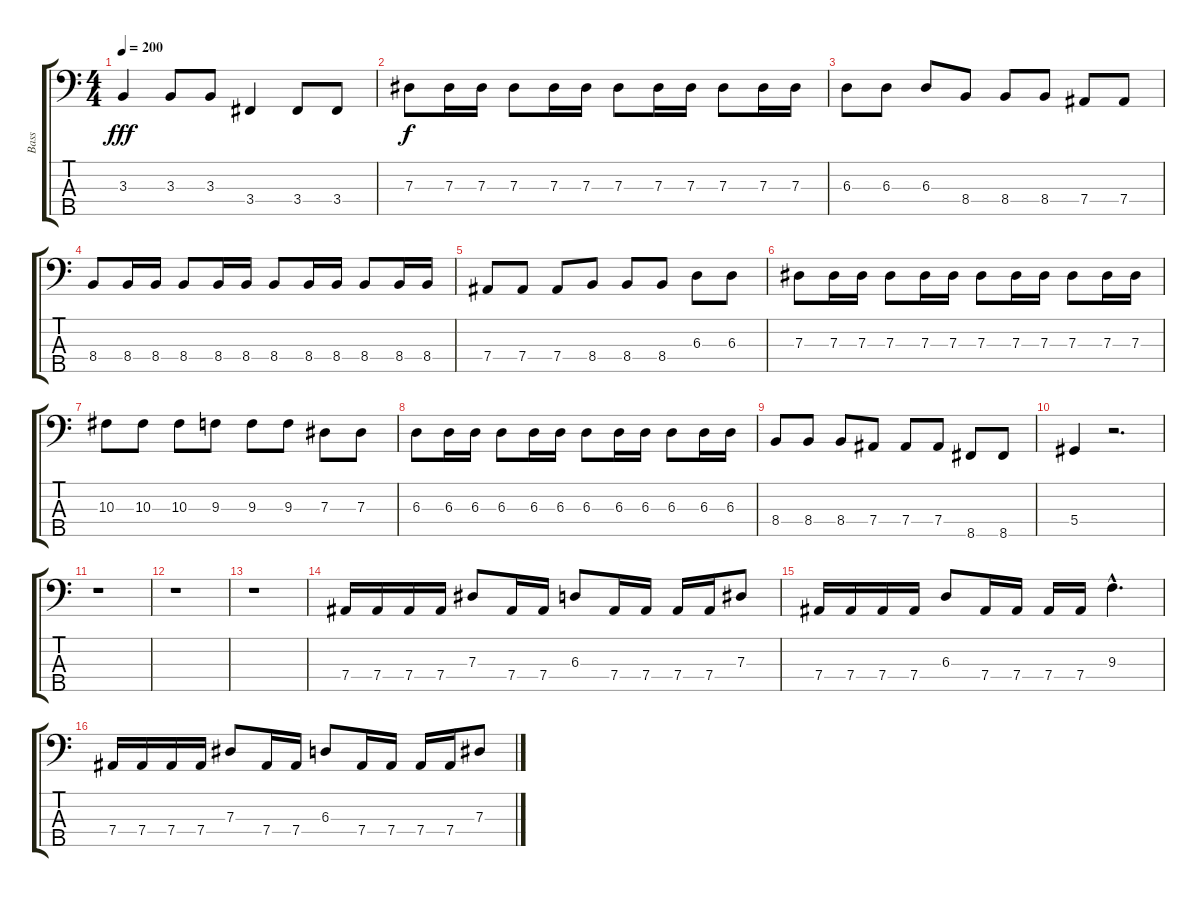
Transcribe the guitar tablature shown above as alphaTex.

\track ("Bass" "Bass") {instrument electricbassfinger}
\staff {score tabs}
\tuning (Gb2 Db2 Ab1 Eb1 Bb0) {hide}
\ts (4 4)
\tempo 200
\clef f4
\ks c
3.3.4{dy fff} 3.3.8 3.3.8 3.4.4 3.4.8 3.4.8 |
7.3.8{dy f} 7.3.16 7.3.16 7.3.8 7.3.16 7.3.16 7.3.8 7.3.16 7.3.16 7.3.8 7.3.16 7.3.16 |
6.3.8 6.3.8 6.3.8 8.4.8 8.4.8 8.4.8 7.4.8 7.4.8 |
8.4.8 8.4.16 8.4.16 8.4.8 8.4.16 8.4.16 8.4.8 8.4.16 8.4.16 8.4.8 8.4.16 8.4.16 |
7.4.8 7.4.8 7.4.8 8.4.8 8.4.8 8.4.8 6.3.8 6.3.8 |
7.3.8 7.3.16 7.3.16 7.3.8 7.3.16 7.3.16 7.3.8 7.3.16 7.3.16 7.3.8 7.3.16 7.3.16 |
10.3.8 10.3.8 10.3.8 9.3.8 9.3.8 9.3.8 7.3.8 7.3.8 |
6.3.8 6.3.16 6.3.16 6.3.8 6.3.16 6.3.16 6.3.8 6.3.16 6.3.16 6.3.8 6.3.16 6.3.16 |
8.4.8 8.4.8 8.4.8 7.4.8 7.4.8 7.4.8 8.5.8 8.5.8 |
5.4.4 r.2{d} |
r.1 |
r.1 |
r.1 |
7.4.16 7.4.16 7.4.16 7.4.16 7.3.8 7.4.16 7.4.16 6.3.8 7.4.16 7.4.16 7.4.16 7.4.16 7.3.8 |
7.4.16 7.4.16 7.4.16 7.4.16 6.3.8 7.4.16 7.4.16 7.4.16 7.4.16 9.3{hac}.4{d} |
7.4.16 7.4.16 7.4.16 7.4.16 7.3.8 7.4.16 7.4.16 6.3.8 7.4.16 7.4.16 7.4.16 7.4.16 7.3.8
